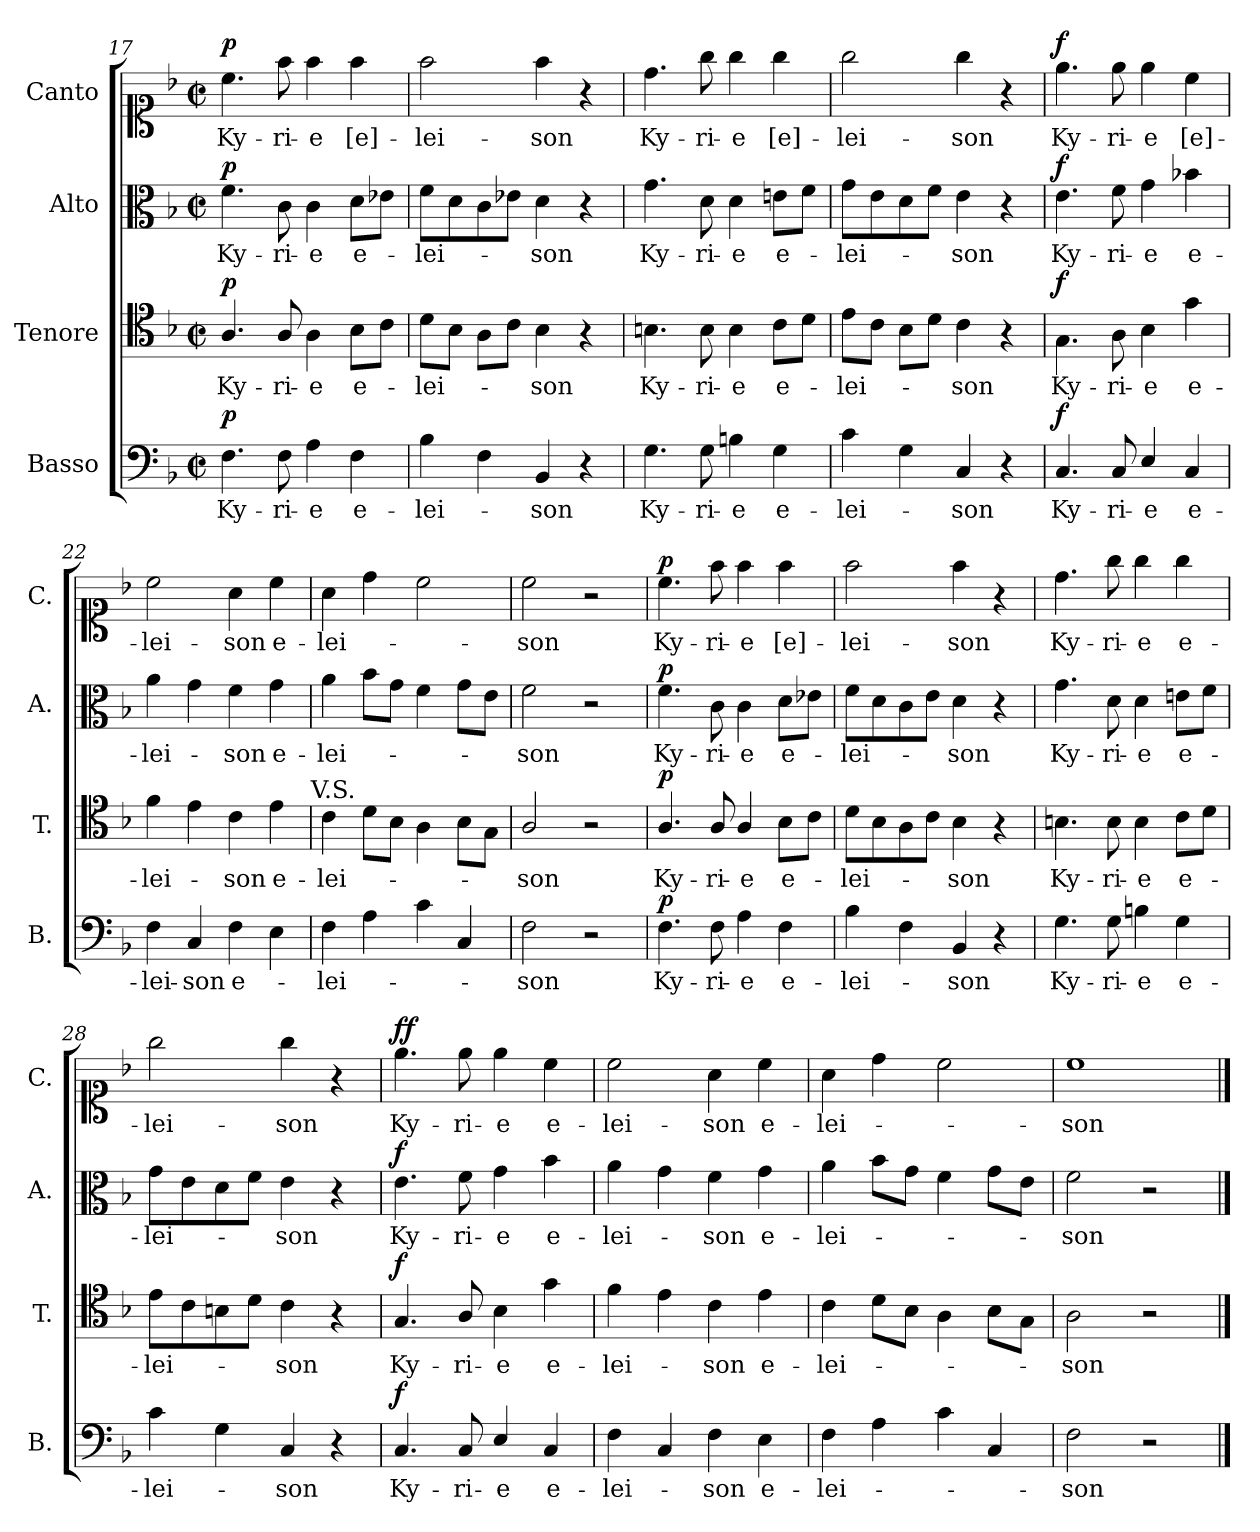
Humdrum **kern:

**kern	**text	**dynam	**kern	**text	**dynam	**kern	**text	**dynam	**kern	**text	**dynam
*part4	*part4	*part4	*part3	*part3	*part3	*part2	*part2	*part2	*part1	*part1	*part1
*staff4	*staff4	*staff4	*staff3	*staff3	*staff3	*staff2	*staff2	*staff2	*staff1	*staff1	*staff1
*I"Basso	*	*	*I"Tenore	*	*	*I"Alto	*	*	*I"Canto	*	*
*I'B.	*	*	*I'T.	*	*	*I'A.	*	*	*I'C.	*	*
*clefF4	*	*	*clefC4	*	*	*clefC3	*	*	*clefC1	*	*
*k[b-]	*	*	*k[b-]	*	*	*k[b-]	*	*	*k[b-]	*	*
*F:	*	*	*F:	*	*	*F:	*	*	*F:	*	*
*M2/2	*	*	*M2/2	*	*	*M2/2	*	*	*M2/2	*	*
*met(c|)	*	*	*met(c|)	*	*	*met(c|)	*	*	*met(c|)	*	*
=17	=17	=17	=17	=17	=17	=17	=17	=17	=17	=17	=17
!	!	!LO:DY:a	!	!	!LO:DY:a	!	!	!LO:DY:a	!	!	!LO:DY:a
4.F\	Ky-	p	4.A/	Ky-	p	4.f\	Ky-	p	4.cc\	Ky-	p
8F\	-ri-	.	8A/	-ri-	.	8c\	-ri-	.	8ff\	-ri-	.
4A\	-e	.	4A\	-e	.	4c\	-e	.	4ff\	-e	.
4F\	e-	.	8B-\L	e-	.	8d\L	e-	.	4ff\	[e]-	.
.	.	.	8c\J	.	.	8e-X\J	.	.	.	.	.
=18	=18	=18	=18	=18	=18	=18	=18	=18	=18	=18	=18
4B-\	-lei-	.	8d\L	-lei-	.	8f\L	-lei-	.	2ff\	-lei-	.
.	.	.	8B-\J	.	.	8d\	.	.	.	.	.
4F\	.	.	8A\L	.	.	8c\	.	.	.	.	.
.	.	.	8c\J	.	.	8e-X\J	.	.	.	.	.
4BB-/	-son	.	4B-\	-son	.	4d\	-son	.	4ff\	-son	.
4r	.	.	4r	.	.	4r	.	.	4r	.	.
=19	=19	=19	=19	=19	=19	=19	=19	=19	=19	=19	=19
4.G\	Ky-	.	4.Bn\	Ky-	.	4.g\	Ky-	.	4.dd\	Ky-	.
8G\	-ri-	.	8B\	-ri-	.	8d\	-ri-	.	8gg\	-ri-	.
4Bn\	-e	.	4B\	-e	.	4d\	-e	.	4gg\	-e	.
4G\	e-	.	8c\L	e-	.	8en\L	e-	.	4gg\	[e]-	.
.	.	.	8d\J	.	.	8f\J	.	.	.	.	.
=20	=20	=20	=20	=20	=20	=20	=20	=20	=20	=20	=20
4c\	-lei-	.	8e\L	-lei-	.	8g\L	-lei-	.	2gg\	-lei-	.
.	.	.	8c\J	.	.	8e\	.	.	.	.	.
4G\	.	.	8B-\L	.	.	8d\	.	.	.	.	.
.	.	.	8d\J	.	.	8f\J	.	.	.	.	.
4C/	-son	.	4c\	-son	.	4e\	-son	.	4gg\	-son	.
4r	.	.	4r	.	.	4r	.	.	4r	.	.
=21	=21	=21	=21	=21	=21	=21	=21	=21	=21	=21	=21
!	!	!LO:DY:a	!	!	!LO:DY:a	!	!	!LO:DY:a	!	!	!LO:DY:a
4.C/	Ky-	f	4.G\	Ky-	f	4.e\	Ky-	f	4.ee\	Ky-	f
8C/	-ri-	.	8A\	-ri-	.	8f\	-ri-	.	8ee\	-ri-	.
4E/	-e	.	4B-\	-e	.	4g\	-e	.	4ee\	-e	.
4C/	e-	.	4g\	e-	.	4b-X\	e-	.	4cc\	[e]-	.
=22	=22	=22	=22	=22	=22	=22	=22	=22	=22	=22	=22
4F\	-lei-	.	4f\	-lei-	.	4a\	-lei-	.	2cc\	-lei-	.
4C/	-son	.	4e\	.	.	4g\	.	.	.	.	.
4F\	e-	.	4c\	-son	.	4f\	-son	.	4a\	-son	.
4E\	.	.	4e\	e-	.	4g\	e-	.	4cc\	e-	.
!	!	!	!LO:TX:a:t=V.S.	!	!	!	!	!	!	!	!
=23	=23	=23	=23	=23	=23	=23	=23	=23	=23	=23	=23
4F\	-lei-	.	4c\	-lei-	.	4a\	-lei-	.	4a\	-lei-	.
4A\	.	.	8d\L	.	.	8b-\L	.	.	4dd\	.	.
.	.	.	8B-\J	.	.	8g\J	.	.	.	.	.
4c\	.	.	4A\	.	.	4f\	.	.	2cc\	.	.
4C/	.	.	8B-\L	.	.	8g\L	.	.	.	.	.
.	.	.	8G\J	.	.	8e\J	.	.	.	.	.
=24	=24	=24	=24	=24	=24	=24	=24	=24	=24	=24	=24
2F\	-son	.	2A/	-son	.	2f\	-son	.	2cc\	-son	.
2r	.	.	2r	.	.	2r	.	.	2r	.	.
=25	=25	=25	=25	=25	=25	=25	=25	=25	=25	=25	=25
!	!	!LO:DY:a	!	!	!LO:DY:a	!	!	!LO:DY:a	!	!	!LO:DY:a
4.F\	Ky-	p	4.A/	Ky-	p	4.f\	Ky-	p	4.cc\	Ky-	p
8F\	-ri-	.	8A/	-ri-	.	8c\	-ri-	.	8ff\	-ri-	.
4A\	-e	.	4A/	-e	.	4c\	-e	.	4ff\	-e	.
4F\	e-	.	8B-\L	e-	.	8d\L	e-	.	4ff\	[e]-	.
.	.	.	8c\J	.	.	8e-X\J	.	.	.	.	.
=26	=26	=26	=26	=26	=26	=26	=26	=26	=26	=26	=26
4B-\	-lei-	.	8d\L	-lei-	.	8f\L	-lei-	.	2ff\	-lei-	.
.	.	.	8B-\	.	.	8d\	.	.	.	.	.
4F\	.	.	8A\	.	.	8c\	.	.	.	.	.
.	.	.	8c\J	.	.	8e\J	.	.	.	.	.
4BB-/	-son	.	4B-\	-son	.	4d\	-son	.	4ff\	-son	.
4r	.	.	4r	.	.	4r	.	.	4r	.	.
=27	=27	=27	=27	=27	=27	=27	=27	=27	=27	=27	=27
4.G\	Ky-	.	4.Bn\	Ky-	.	4.g\	Ky-	.	4.dd\	Ky-	.
8G\	-ri-	.	8B\	-ri-	.	8d\	-ri-	.	8gg\	-ri-	.
4Bn\	-e	.	4B\	-e	.	4d\	-e	.	4gg\	-e	.
4G\	e-	.	8c\L	e-	.	8en\L	e-	.	4gg\	e-	.
.	.	.	8d\J	.	.	8f\J	.	.	.	.	.
=28	=28	=28	=28	=28	=28	=28	=28	=28	=28	=28	=28
4c\	-lei-	.	8e\L	-lei-	.	8g\L	-lei-	.	2gg\	-lei-	.
.	.	.	8c\	.	.	8e\	.	.	.	.	.
4G\	.	.	8Bn\	.	.	8d\	.	.	.	.	.
.	.	.	8d\J	.	.	8f\J	.	.	.	.	.
4C/	-son	.	4c\	-son	.	4e\	-son	.	4gg\	-son	.
4r	.	.	4r	.	.	4r	.	.	4r	.	.
=29	=29	=29	=29	=29	=29	=29	=29	=29	=29	=29	=29
!	!	!LO:DY:a	!	!	!LO:DY:a	!	!	!LO:DY:a	!	!	!LO:DY:a
4.C/	Ky-	f	4.G/	Ky-	f	4.e\	Ky-	f	4.ee\	Ky-	ff
8C/	-ri-	.	8A/	-ri-	.	8f\	-ri-	.	8ee\	-ri-	.
4E/	-e	.	4B-\	-e	.	4g\	-e	.	4ee\	-e	.
4C/	e-	.	4g\	e-	.	4b-\	e-	.	4cc\	e-	.
=30	=30	=30	=30	=30	=30	=30	=30	=30	=30	=30	=30
4F\	-lei-	.	4f\	-lei-	.	4a\	-lei-	.	2cc\	-lei-	.
4C/	.	.	4e\	.	.	4g\	.	.	.	.	.
4F\	-son	.	4c\	-son	.	4f\	-son	.	4a\	-son	.
4E\	e-	.	4e\	e-	.	4g\	e-	.	4cc\	e-	.
=31	=31	=31	=31	=31	=31	=31	=31	=31	=31	=31	=31
4F\	-lei-	.	4c\	-lei-	.	4a\	-lei-	.	4a\	-lei-	.
4A\	.	.	8d\L	.	.	8b-\L	.	.	4dd\	.	.
.	.	.	8B-\J	.	.	8g\J	.	.	.	.	.
4c\	.	.	4A\	.	.	4f\	.	.	2cc\	.	.
4C/	.	.	8B-\L	.	.	8g\L	.	.	.	.	.
.	.	.	8G\J	.	.	8e\J	.	.	.	.	.
=32	=32	=32	=32	=32	=32	=32	=32	=32	=32	=32	=32
2F\	-son	.	2A\	-son	.	2f\	-son	.	1cc	-son	.
2r	.	.	2r	.	.	2r	.	.	.	.	.
==	==	==	==	==	==	==	==	==	==	==	==
*-	*-	*-	*-	*-	*-	*-	*-	*-	*-	*-	*-
